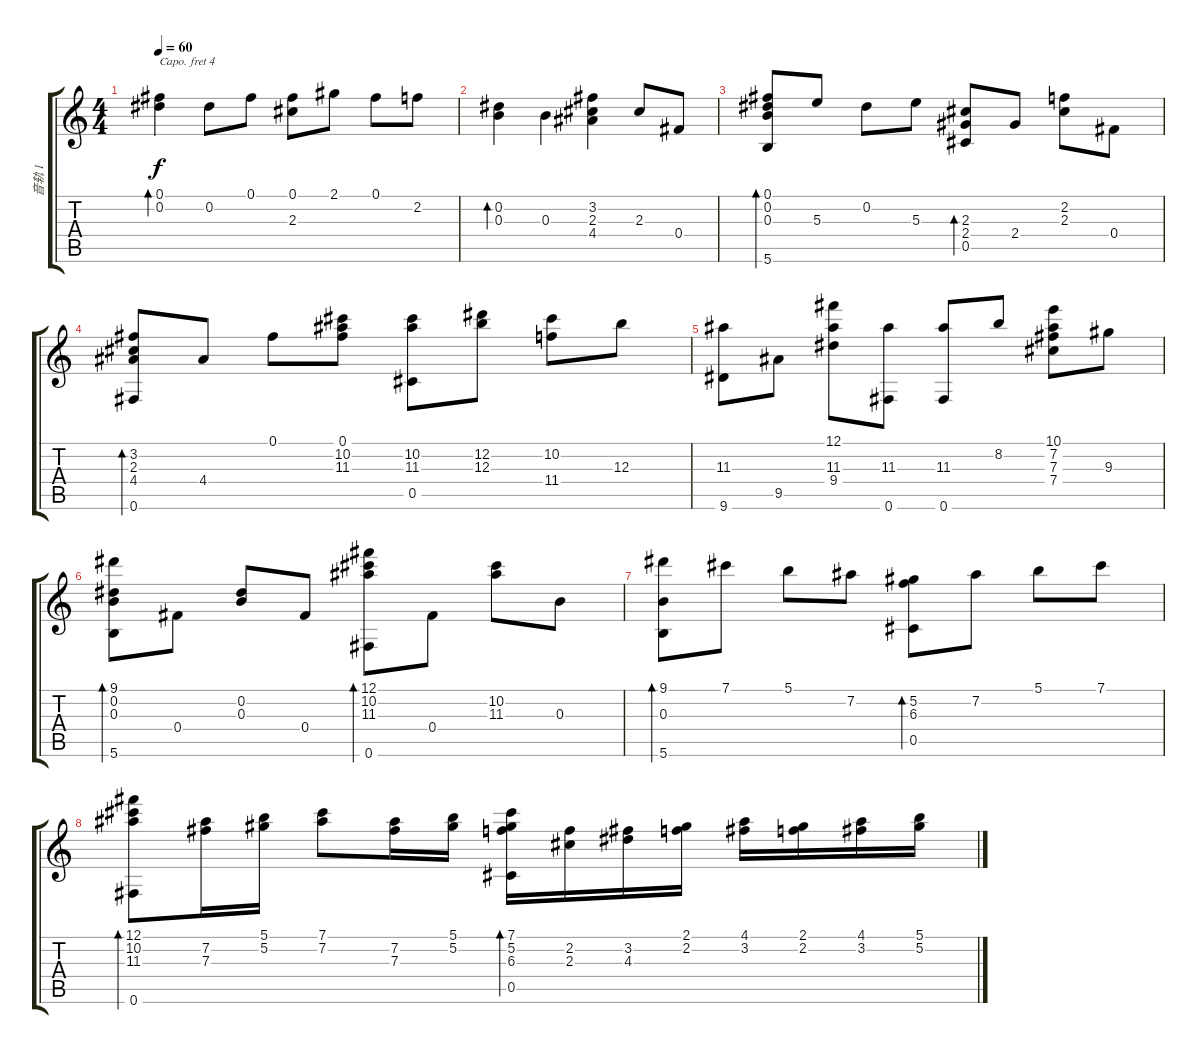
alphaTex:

\track ("音轨 1" "音轨 1") {instrument acousticguitarnylon}
\staff {score tabs}
\capo 4
\tuning (D4 B3 G3 D3 A2 D2) {hide}
\ts (4 4)
\tempo 60
\clef g2
\ks c
(0.1 0.2).4{bd 480 dy f} 0.2.8 0.1.8 (0.1 2.3).8 2.1.8 0.1.8 2.2.8 |
(0.2 0.3).4{bd 480} 0.3.4 (3.2 2.3 4.4).4 2.3.8 0.4.8 |
(0.1 0.2 0.3 5.6).8{bd 480} 5.3.8 0.2.8 5.3.8 (2.3 2.4 0.5).8{bd 480} 2.4.8 (2.2 2.3).8 0.4.8 |
(3.2 2.3 4.4 0.6).8{bd 480} 4.4.8 0.1.8 (0.1 10.2 11.3).8 (10.2 11.3 0.5).8 (12.2 12.3).8 (10.2 11.4).8 12.3.8 |
(11.3 9.6).8 9.5.8 (12.1 11.3 9.4).8 (11.3 0.6).8 (11.3 0.6).8 8.2.8 (10.1 7.2 7.3 7.4).8 9.3.8 |
(9.1 0.2 0.3 5.6).8{bd 480} 0.4.8 (0.2 0.3).8 0.4.8 (12.1 10.2 11.3 0.6).8{bd 480} 0.4.8 (10.2 11.3).8 0.3.8 |
(9.1 0.3 5.6).8{bd 480} 7.1.8 5.1.8 7.2.8 (5.2 6.3 0.5).8{bd 480} 7.2.8 5.1.8 7.1.8 |
(12.1 10.2 11.3 0.6).8{bd 480} (7.2 7.3).16 (5.1 5.2).16 (7.1 7.2).8 (7.2 7.3).16 (5.1 5.2).16 (7.1 5.2 6.3 0.5).16{bd 480} (2.2 2.3).16 (3.2 4.3).16 (2.1 2.2).16 (4.1 3.2).16 (2.1 2.2).16 (4.1 3.2).16 (5.1 5.2).16
